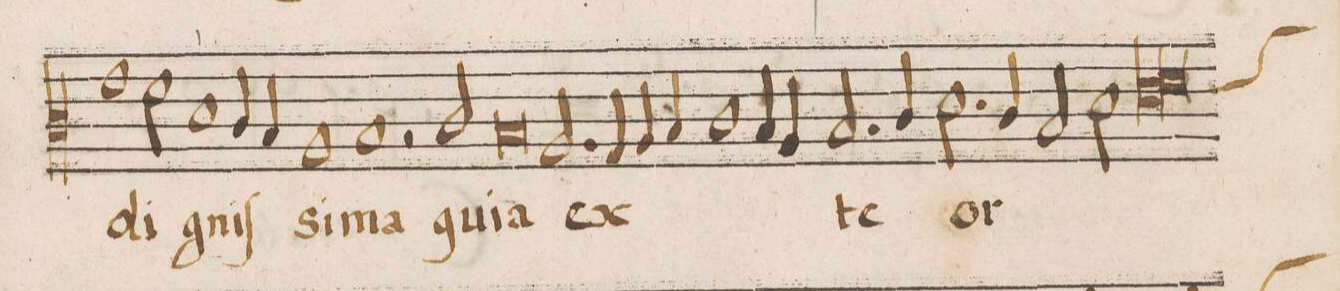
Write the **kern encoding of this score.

**kern	**text
*I"ALTVS	*
*clefC3	*
*k[]	*
*met(C|)	*
*M2/1	*
1g	di-
2f\	.
1d/	-gniſ-
=38-	=38-
4c/	.
4B/	.
1A	-si-
=39-	=39-
1B	-ma
2rA	.
2c/	qui-
=40-	=40-
0B	-a
=41-	=41-
2.A/	ex
4G/	.
4A/	.
4B/	.
1c/	.
=42-	=42-
4B/	.
4A,/	.
2.B/	te
4c/	.
=43-	=43-
2.d\	or-
4c/	.
2B/	.
2d/	.
=44-	=44-
*lig	*
1e	.
*custos:e	*
1f	.
*-	*-
